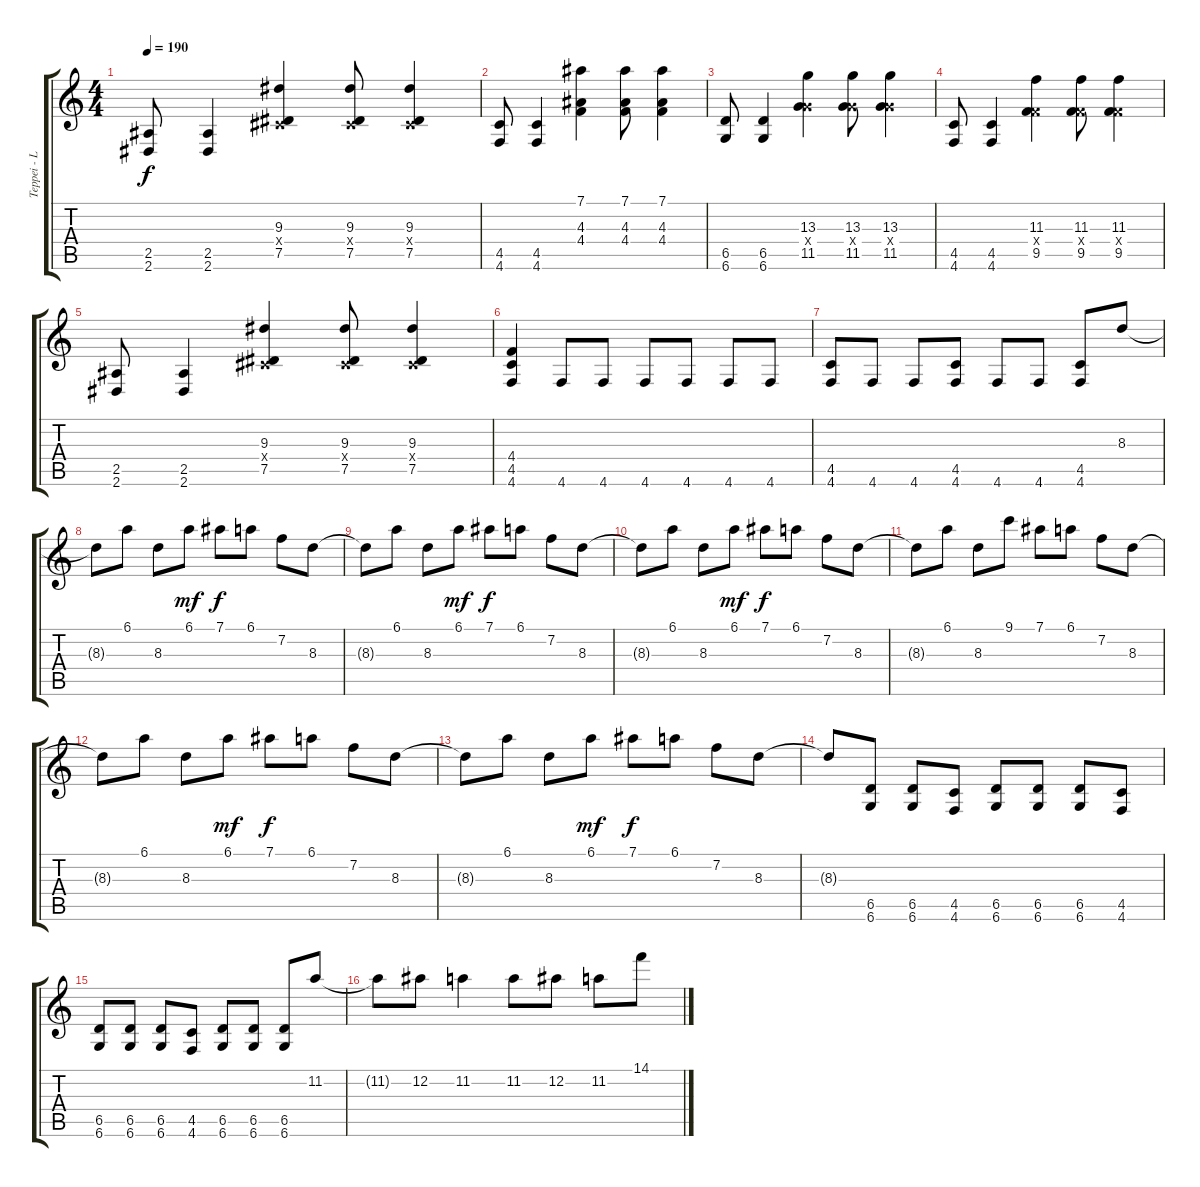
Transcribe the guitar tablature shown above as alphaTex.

\track ("Teppei - Lead" "Teppei - L") {instrument distortionguitar}
\staff {score tabs}
\tuning (Eb4 Bb3 Gb3 Db3 Ab2 Db2) {hide}
\ts (4 4)
\tempo 190
\clef g2
\ks c
(2.5 2.6).8{dy f} (2.5 2.6).4 (9.3 0.4{x} 7.5).4 (9.3 0.4{x} 7.5).8 (9.3 0.4{x} 7.5).4 |
(4.5 4.6).8 (4.5 4.6).4 (7.1 4.3 4.4).4 (7.1 4.3 4.4).8 (7.1 4.3 4.4).4 |
(6.5 6.6).8 (6.5 6.6).4 (13.3 6.4{x} 11.5).4 (13.3 6.4{x} 11.5).8 (13.3 6.4{x} 11.5).4 |
(4.5 4.6).8 (4.5 4.6).4 (11.3 4.4{x} 9.5).4 (11.3 4.4{x} 9.5).8 (11.3 4.4{x} 9.5).4 |
(2.5 2.6).8 (2.5 2.6).4 (9.3 0.4{x} 7.5).4 (9.3 0.4{x} 7.5).8 (9.3 0.4{x} 7.5).4 |
(4.4 4.5 4.6).4 4.6.8 4.6.8 4.6.8 4.6.8 4.6.8 4.6.8 |
(4.5 4.6).8 4.6.8 4.6.8 (4.5 4.6).8 4.6.8 4.6.8 (4.5 4.6).8 8.3.8 |
8.3{t}.8 6.1.8 8.3.8 6.1.8{dy mf} 7.1.8{dy f} 6.1.8 7.2.8 8.3.8 |
8.3{t}.8 6.1.8 8.3.8 6.1.8{dy mf} 7.1.8{dy f} 6.1.8 7.2.8 8.3.8 |
8.3{t}.8 6.1.8 8.3.8 6.1.8{dy mf} 7.1.8{dy f} 6.1.8 7.2.8 8.3.8 |
8.3{t}.8 6.1.8 8.3.8 9.1.8 7.1.8 6.1.8 7.2.8 8.3.8 |
8.3{t}.8 6.1.8 8.3.8 6.1.8{dy mf} 7.1.8{dy f} 6.1.8 7.2.8 8.3.8 |
8.3{t}.8 6.1.8 8.3.8 6.1.8{dy mf} 7.1.8{dy f} 6.1.8 7.2.8 8.3.8 |
8.3{t}.8 (6.5 6.6).8 (6.5 6.6).8 (4.5 4.6).8 (6.5 6.6).8 (6.5 6.6).8 (6.5 6.6).8 (4.5 4.6).8 |
(6.5 6.6).8 (6.5 6.6).8 (6.5 6.6).8 (4.5 4.6).8 (6.5 6.6).8 (6.5 6.6).8 (6.5 6.6).8 11.2.8 |
11.2{t}.8 12.2.8 11.2.4 11.2.8 12.2.8 11.2.8 14.1.8
